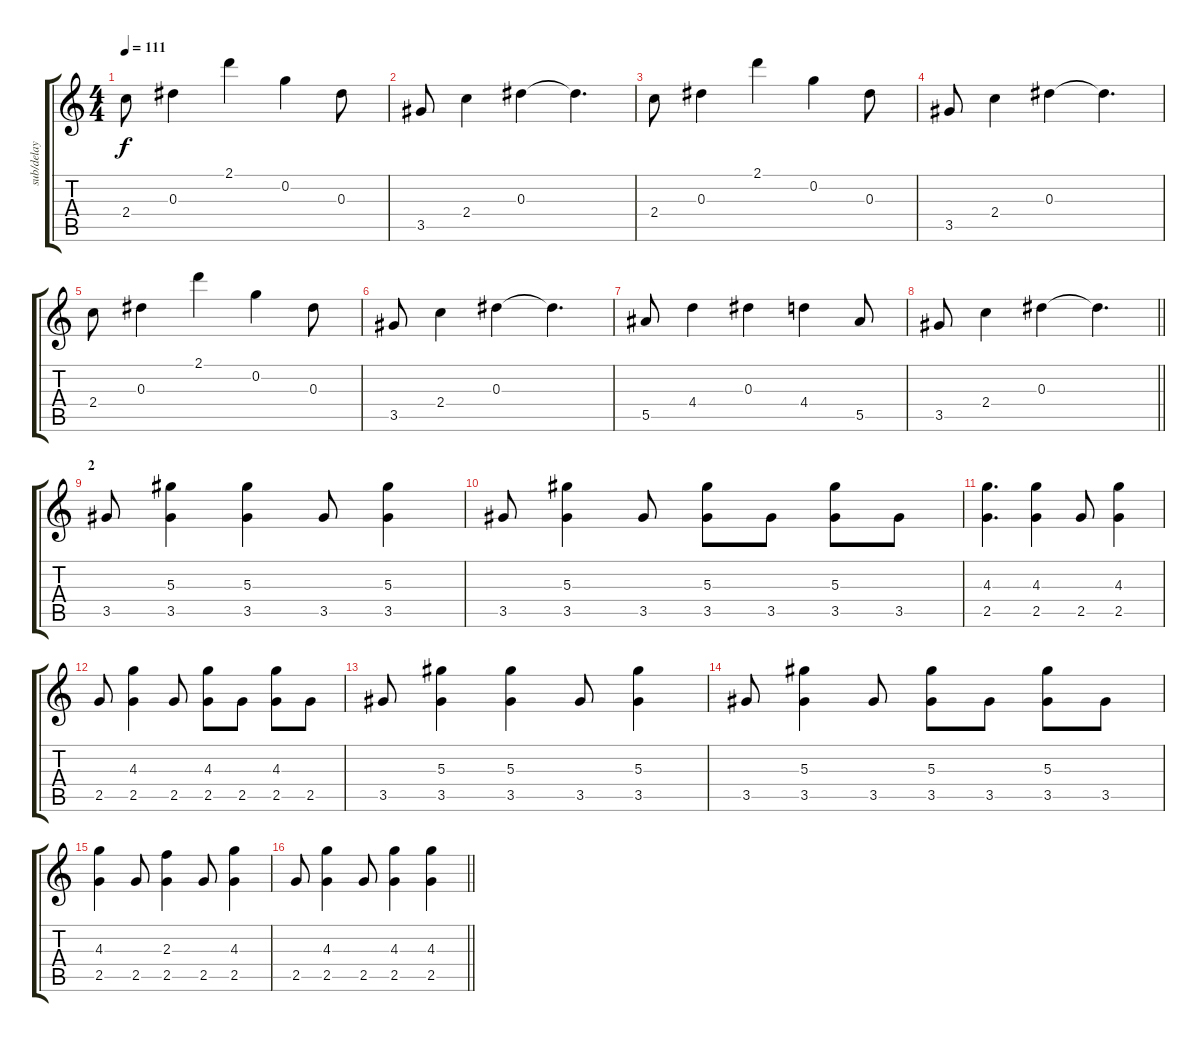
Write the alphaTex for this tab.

\track ("sub/delay guitar" "sub/delay ") {mute instrument electricguitarjazz}
\staff {score tabs}
\tuning (C5 G4 Eb4 Bb3 F3 Bb2) {hide}
\ts (4 4)
\tempo 111
\clef g2
\ks c
2.4.8{dy f} 0.3.4 2.1.4 0.2.4 0.3.8 |
3.5.8 2.4.4 0.3.4 0.3{t}.4{d} |
2.4.8 0.3.4 2.1.4 0.2.4 0.3.8 |
3.5.8 2.4.4 0.3.4 0.3{t}.4{d} |
2.4.8 0.3.4 2.1.4 0.2.4 0.3.8 |
3.5.8 2.4.4 0.3.4 0.3{t}.4{d} |
5.5.8 4.4.4 0.3.4 4.4.4 5.5.8 |
\barLineRight lightlight
3.5.8 2.4.4 0.3.4 0.3{t}.4{d} |
\section ("" "2")
3.5.8 (5.3 3.5).4 (5.3 3.5).4 3.5.8 (5.3 3.5).4 |
3.5.8 (5.3 3.5).4 3.5.8 (5.3 3.5).8 3.5.8 (5.3 3.5).8 3.5.8 |
(4.3 2.5).4{d} (4.3 2.5).4 2.5.8 (4.3 2.5).4 |
2.5.8 (4.3 2.5).4 2.5.8 (4.3 2.5).8 2.5.8 (4.3 2.5).8 2.5.8 |
3.5.8 (5.3 3.5).4 (5.3 3.5).4 3.5.8 (5.3 3.5).4 |
3.5.8 (5.3 3.5).4 3.5.8 (5.3 3.5).8 3.5.8 (5.3 3.5).8 3.5.8 |
(4.3 2.5).4 2.5.8 (2.3 2.5).4 2.5.8 (4.3 2.5).4 |
\barLineRight lightlight
2.5.8 (4.3 2.5).4 2.5.8 (4.3 2.5).4 (4.3 2.5).4
